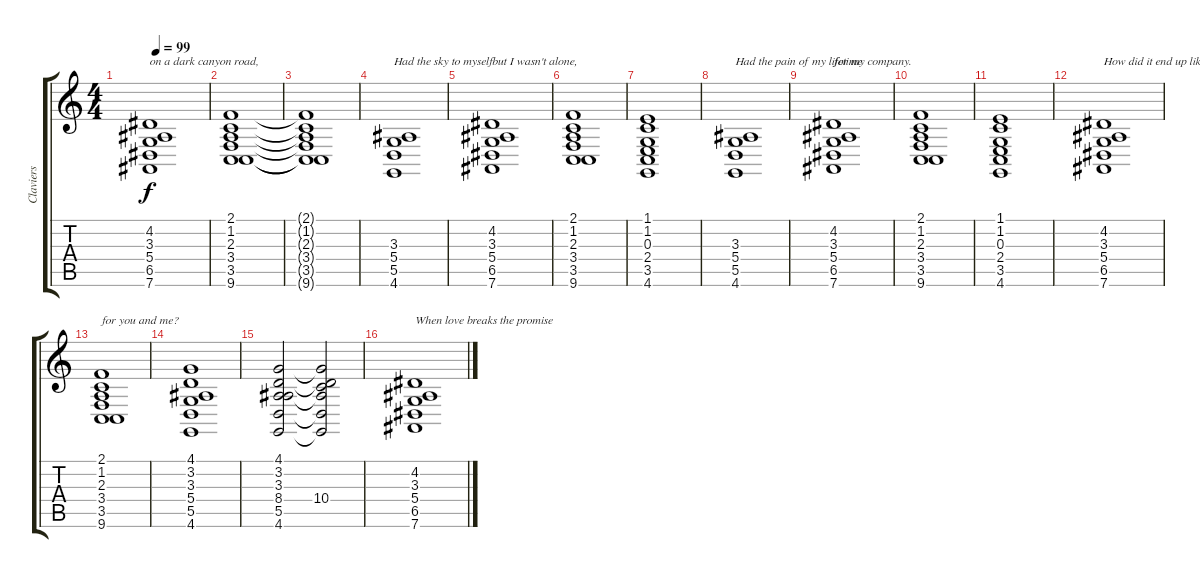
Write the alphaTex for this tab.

\track ("Claviers" "Claviers") {instrument synthstrings2}
\staff {score tabs}
\tuning (Eb4 B3 G3 D3 A2 Eb2) {hide}
\ts (4 4)
\tempo 99
\clef g2
\ks c
(4.2 3.3 5.4 6.5 7.6).1{txt "on a dark canyon road," dy f} |
(2.1 1.2 2.3 3.4 3.5 9.6).1 |
(2.1{t} 1.2{t} 2.3{t} 3.4{t} 3.5{t} 9.6{t}).1 |
(3.3 5.4 5.5 4.6).1{txt "Had the sky to myself"} |
(4.2 3.3 5.4 6.5 7.6).1{txt "but I wasn't alone,"} |
(2.1 1.2 2.3 3.4 3.5 9.6).1 |
(1.1 1.2 0.3 2.4 3.5 4.6).1 |
(3.3 5.4 5.5 4.6).1{txt "Had the pain of my lifetime"} |
(4.2 3.3 5.4 6.5 7.6).1{txt "for my company."} |
(2.1 1.2 2.3 3.4 3.5 9.6).1 |
(1.1 1.2 0.3 2.4 3.5 4.6).1 |
(4.2 3.3 5.4 6.5 7.6).1{txt "How did it end up like this"} |
(2.1 1.2 2.3 3.4 3.5 9.6).1{txt "for you and me?"} |
(4.1 3.2 3.3 5.4 5.5 4.6).1 |
(4.1 3.2 3.3 8.4 5.5 4.6).2 (4.1{t} 3.2{t} 3.3{t} 10.4 5.5{t} 4.6{t}).2 |
(4.2 3.3 5.4 6.5 7.6).1{txt "When love breaks the promise"}
